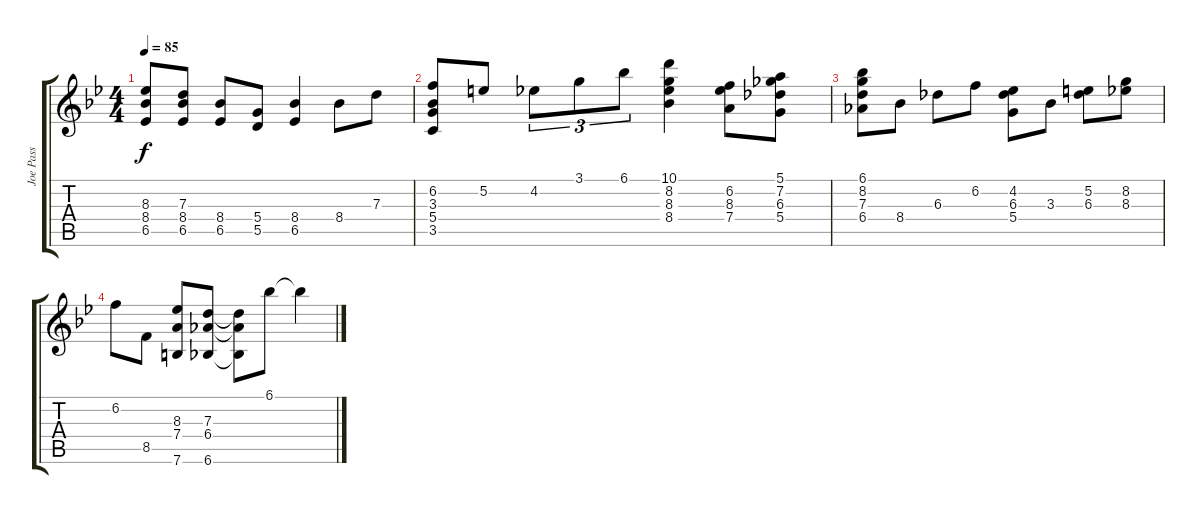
\track ("Joe Pass" "Joe Pass") {instrument electricguitarjazz}
\staff {score tabs}
\tuning (E4 B3 G3 D3 A2 E2) {hide}
\ts (4 4)
\tempo 85
\clef g2
\ks bb
(8.3 8.4 6.5).8{dy f} (7.3 8.4 6.5).8 (8.4 6.5).8 (5.4 5.5).8 (8.4 6.5).4 8.4.8 7.3.8 |
(6.2 3.3 5.4 3.5).8 5.2.8 4.2.8{tu (3 2)} 3.1.8{tu (3 2)} 6.1.8{tu (3 2)} (10.1 8.2 8.3 8.4).4 (6.2 8.3 7.4).8 (5.1 7.2 6.3 5.4).8 |
(6.1 8.2 7.3 6.4).8 8.4.8 6.3.8 6.2.8 (4.2 6.3 5.4).8 3.3.8 (5.2 6.3).8 (8.2 8.3).8 |
6.2.8 8.5.8 (8.3 7.4 7.6).8 (7.3 6.4 6.6).8 (7.3{t} 6.4{t} 6.6{t}).8 6.1.8 6.1{t}.4
